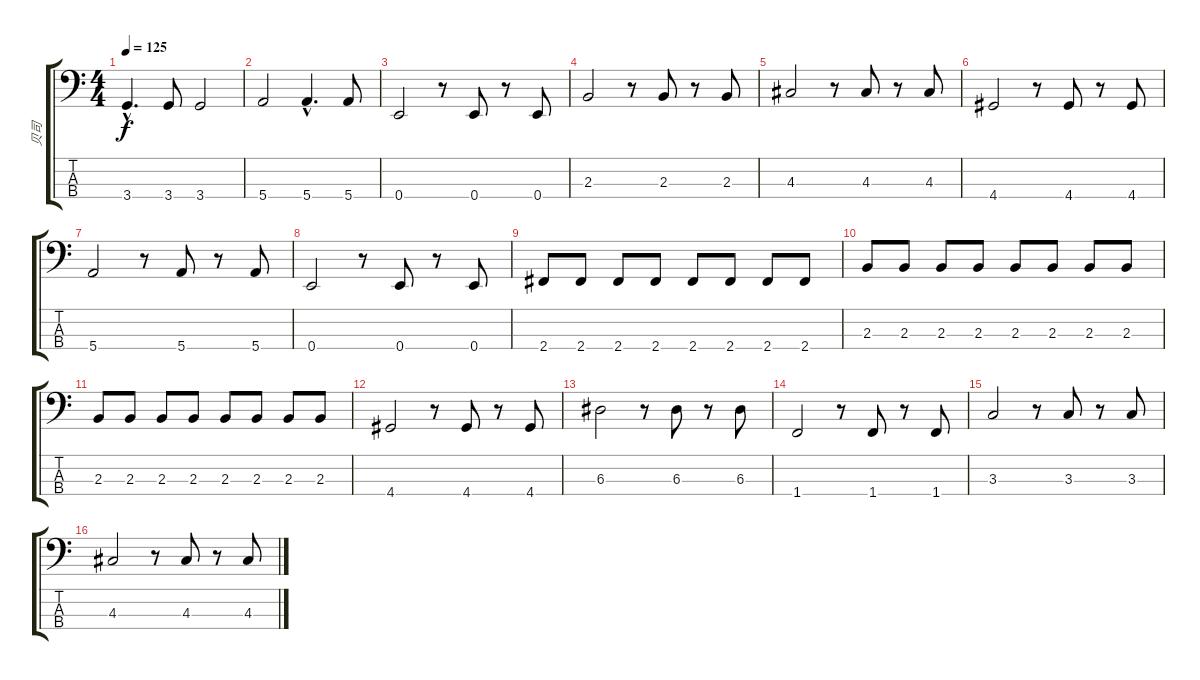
\track ("贝司" "贝司") {instrument electricbassfinger}
\staff {score tabs}
\tuning (G2 D2 A1 E1) {hide}
\ts (4 4)
\tempo 125
\clef f4
\ks c
3.4{hac}.4{d dy f} 3.4.8 3.4.2 |
5.4.2 5.4{hac}.4{d} 5.4.8 |
0.4.2 r.8 0.4.8 r.8 0.4.8 |
2.3.2 r.8 2.3.8 r.8 2.3.8 |
4.3.2 r.8 4.3.8 r.8 4.3.8 |
4.4.2 r.8 4.4.8 r.8 4.4.8 |
5.4.2 r.8 5.4.8 r.8 5.4.8 |
0.4.2 r.8 0.4.8 r.8 0.4.8 |
2.4.8 2.4.8 2.4.8 2.4.8 2.4.8 2.4.8 2.4.8 2.4.8 |
2.3.8 2.3.8 2.3.8 2.3.8 2.3.8 2.3.8 2.3.8 2.3.8 |
2.3.8 2.3.8 2.3.8 2.3.8 2.3.8 2.3.8 2.3.8 2.3.8 |
4.4.2 r.8 4.4.8 r.8 4.4.8 |
6.3.2 r.8 6.3.8 r.8 6.3.8 |
1.4.2 r.8 1.4.8 r.8 1.4.8 |
3.3.2 r.8 3.3.8 r.8 3.3.8 |
4.3.2 r.8 4.3.8 r.8 4.3.8
